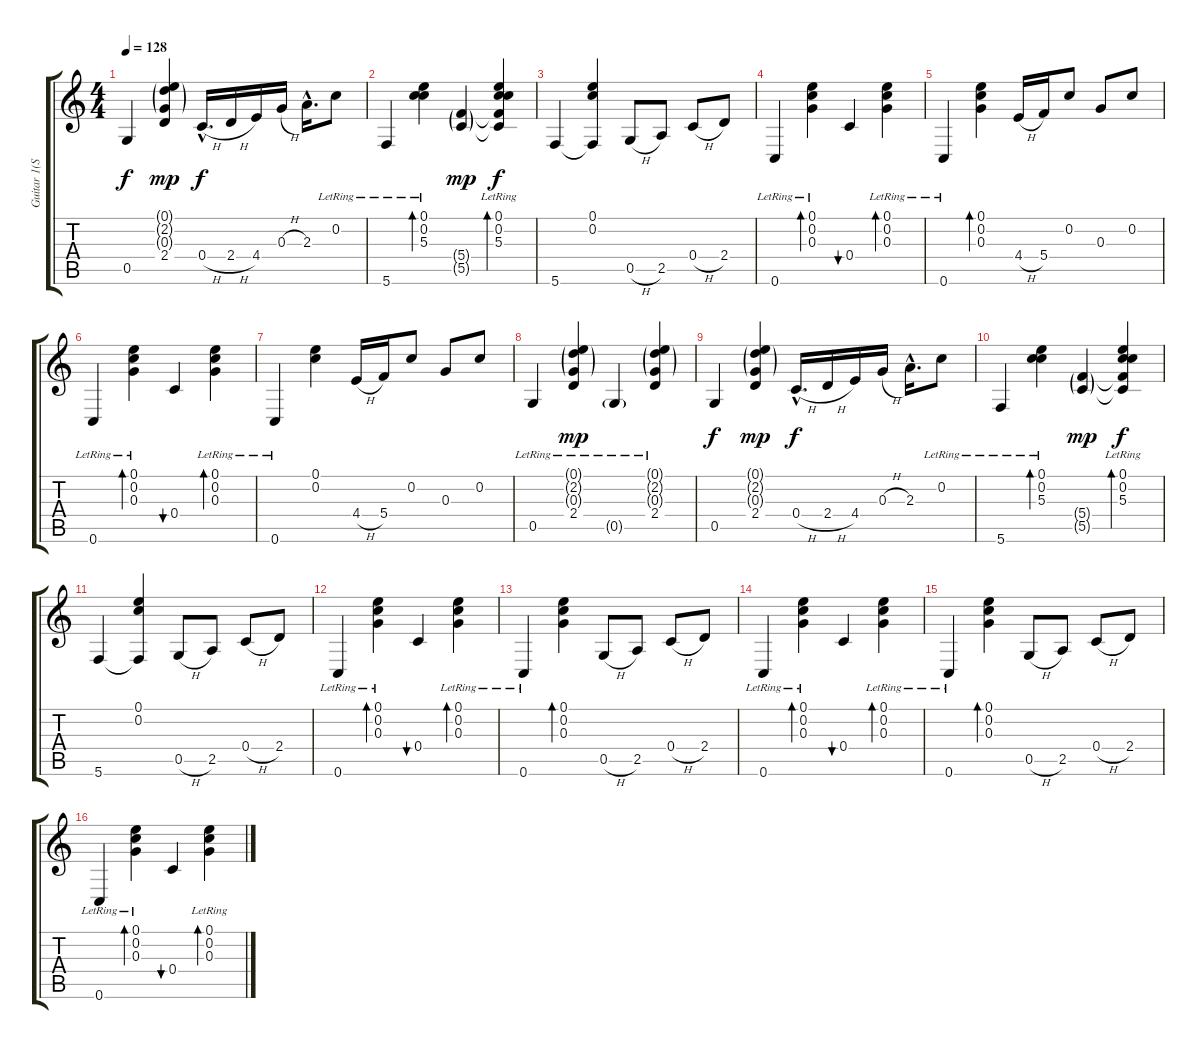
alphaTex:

\track ("Guitar 1(Skin Tyson)" "Guitar 1(S") {instrument acousticguitarsteel}
\staff {score tabs}
\tuning (E4 C4 G3 C3 G2 C2) {hide}
\ts (4 4)
\tempo 128
\clef g2
\ks c
0.5.4{dy f} (0.1{g} 2.2{g} 0.3{g} 2.4).4{dy mp} 0.4{h hac}.16{d dy f} 2.4{h}.16 4.4.16 0.3{h}.16 2.3{hac}.16{d} 0.2{lr}.8 |
5.6{lr}.4 (0.1 0.2{lr} 5.3{lr}).4{bd 60} (5.4{g} 5.5{g}).4{dy mp} (0.1{lr} 0.2{lr} 5.3{lr} 5.4{t} 5.5{t}).4{bd 60 dy f} |
5.6.4 (0.1 0.2 5.6{t}).4 0.5{h}.8 2.5.8 0.4{h}.8 2.4.8 |
0.6{lr}.4 (0.1{lr} 0.2{lr} 0.3{lr}).4{bd 60} 0.4.4{bu 60} (0.1{lr} 0.2{lr} 0.3{lr}).4{bd 60} |
0.6{lr}.4 (0.1 0.2 0.3).4{bd 60} 4.4{h}.16 5.4.16 0.2.8 0.3.8 0.2.8 |
0.6{lr}.4 (0.1{lr} 0.2{lr} 0.3{lr}).4{bd 60} 0.4.4{bu 60} (0.1{lr} 0.2{lr} 0.3{lr}).4{bd 60} |
0.6{lr}.4 (0.1 0.2).4 4.4{h}.16 5.4.16 0.2.8 0.3.8 0.2.8 |
0.5{lr}.4 (0.1{g lr} 2.2{g lr} 0.3{g lr} 2.4{lr}).4{dy mp} 0.5{g lr}.4 (0.1{g} 2.2{g} 0.3{g} 2.4{lr}).4 |
0.5.4{dy f} (0.1{g} 2.2{g} 0.3{g} 2.4).4{dy mp} 0.4{h hac}.16{d dy f} 2.4{h}.16 4.4.16 0.3{h}.16 2.3{hac}.16{d} 0.2{lr}.8 |
5.6{lr}.4 (0.1 0.2{lr} 5.3{lr}).4{bd 60} (5.4{g} 5.5{g}).4{dy mp} (0.1{lr} 0.2{lr} 5.3{lr} 5.4{t} 5.5{t}).4{bd 60 dy f} |
5.6.4 (0.1 0.2 5.6{t}).4 0.5{h}.8 2.5.8 0.4{h}.8 2.4.8 |
0.6{lr}.4 (0.1{lr} 0.2{lr} 0.3{lr}).4{bd 60} 0.4.4{bu 60} (0.1{lr} 0.2{lr} 0.3{lr}).4{bd 60} |
0.6{lr}.4 (0.1 0.2 0.3).4{bd 60} 0.5{h}.8 2.5.8 0.4{h}.8 2.4.8 |
0.6{lr}.4 (0.1{lr} 0.2{lr} 0.3{lr}).4{bd 60} 0.4.4{bu 60} (0.1{lr} 0.2{lr} 0.3{lr}).4{bd 60} |
0.6{lr}.4 (0.1 0.2 0.3).4{bd 60} 0.5{h}.8 2.5.8 0.4{h}.8 2.4.8 |
0.6{lr}.4 (0.1{lr} 0.2{lr} 0.3{lr}).4{bd 60} 0.4.4{bu 60} (0.1{lr} 0.2{lr} 0.3{lr}).4{bd 60}
